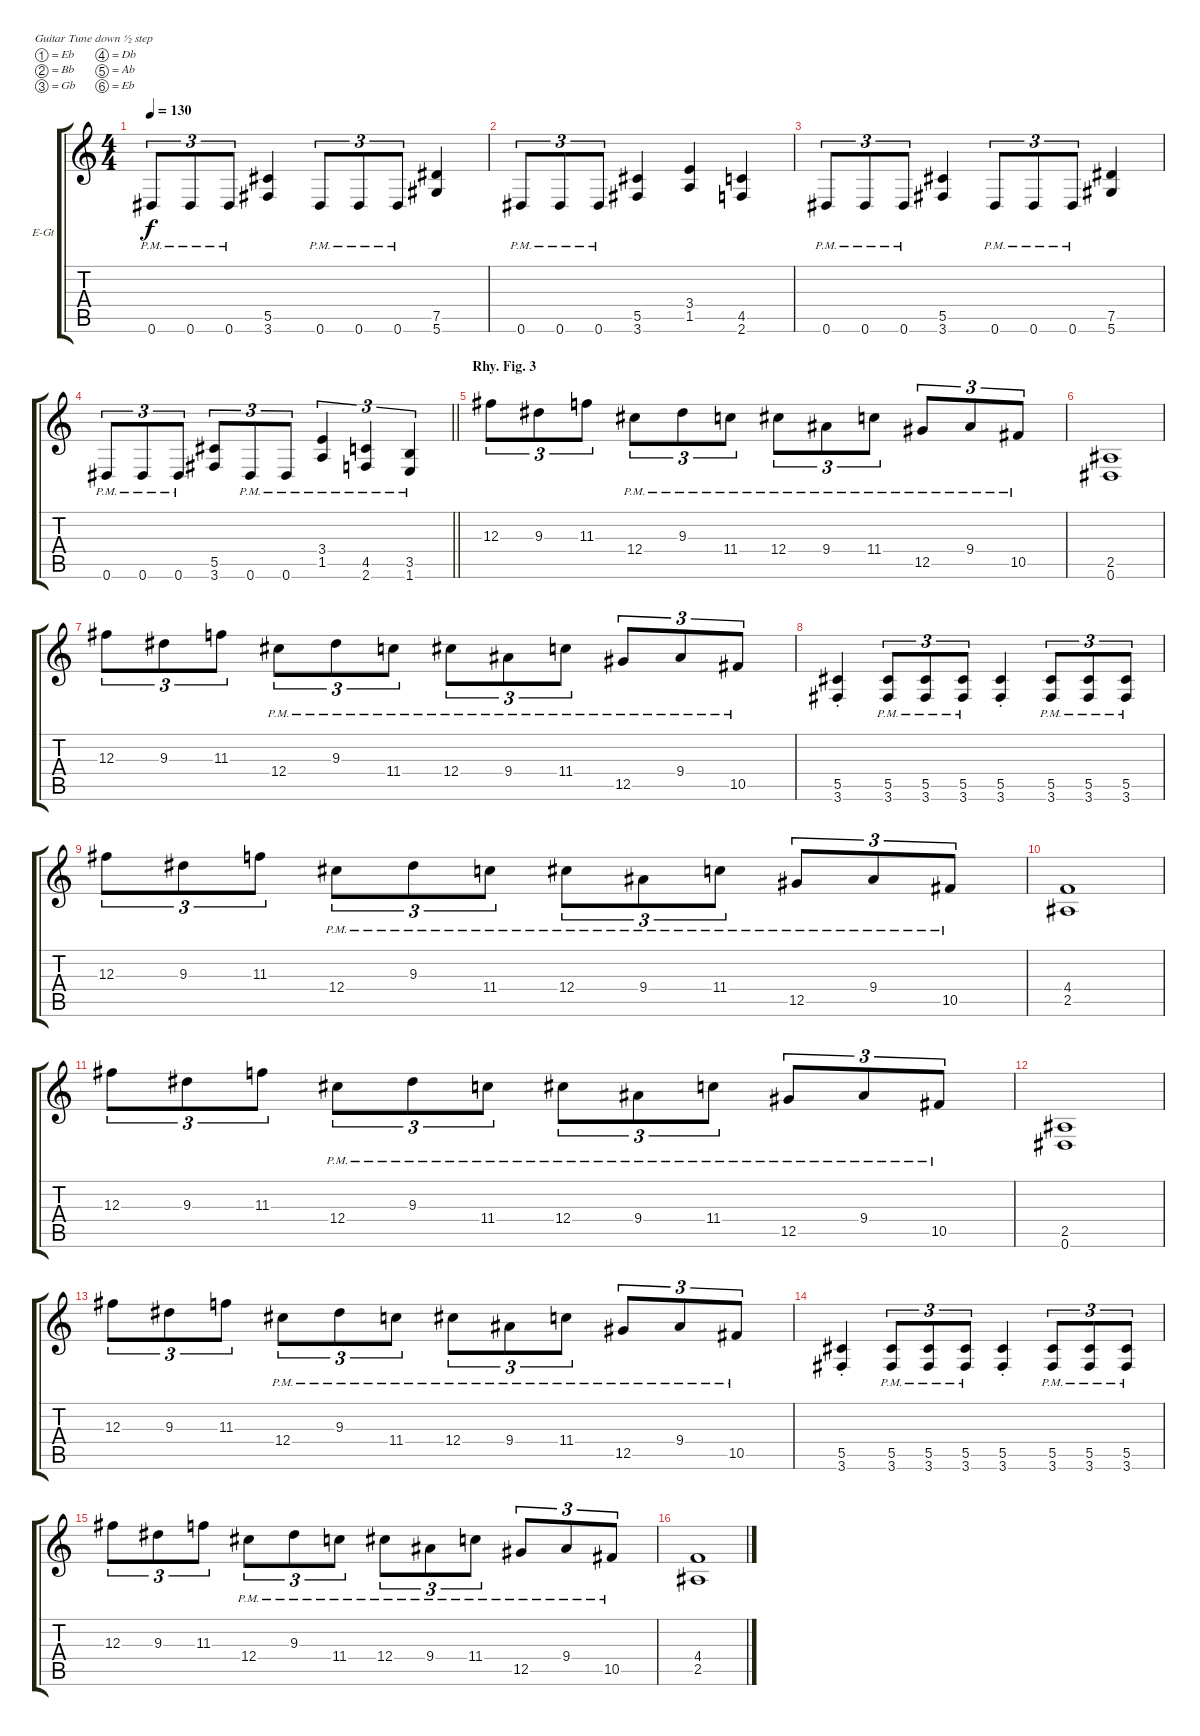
\bracketExtendMode groupsimilarinstruments
\firstSystemTrackNameOrientation horizontal
\otherSystemsTrackNameOrientation horizontal
\track ("Rhythm Guitar" "E-Gt") {instrument distortionguitar}
\staff {score tabs}
\tuning (Eb4 Bb3 Gb3 Db3 Ab2 Eb2)
\ts (4 4)
\tempo 130
\clef g2
\scale
0.333333
\ks c
0.6{pm}.8{tu (3 2) dy f} 0.6{pm}.8{tu (3 2)} 0.6{pm}.8{tu (3 2)} (5.5 3.6).4 0.6{pm}.8{tu (3 2)} 0.6{pm}.8{tu (3 2)} 0.6{pm}.8{tu (3 2)} (7.5 5.6).4 |
\scale
0.333333 0.6{pm}.8{tu (3 2)} 0.6{pm}.8{tu (3 2)} 0.6{pm}.8{tu (3 2)} (5.5 3.6).4 (3.4 1.5).4 (4.5 2.6).4 |
\scale
0.333333 0.6{pm}.8{tu (3 2)} 0.6{pm}.8{tu (3 2)} 0.6{pm}.8{tu (3 2)} (5.5 3.6).4 0.6{pm}.8{tu (3 2)} 0.6{pm}.8{tu (3 2)} 0.6{pm}.8{tu (3 2)} (7.5 5.6).4 |
\scale
0.333333
\barLineRight lightlight
0.6{pm}.8{tu (3 2)} 0.6{pm}.8{tu (3 2)} 0.6{pm}.8{tu (3 2)} (5.5 3.6).8{tu (3 2)} 0.6{pm}.8{tu (3 2)} 0.6{pm}.8{tu (3 2)} (3.4{pm} 1.5{pm}).4{tu (3 2)} (4.5{pm} 2.6{pm}).4{tu (3 2)} (3.5{pm} 1.6{pm}).4{tu (3 2)} |
\section ("" "Rhy. Fig. 3")
\scale
0.333333 12.3.8{tu (3 2)} 9.3.8{tu (3 2)} 11.3.8{tu (3 2)} 12.4{pm}.8{tu (3 2)} 9.3{pm}.8{tu (3 2)} 11.4{pm}.8{tu (3 2)} 12.4{pm}.8{tu (3 2)} 9.4{pm}.8{tu (3 2)} 11.4{pm}.8{tu (3 2)} 12.5{pm}.8{tu (3 2)} 9.4{pm}.8{tu (3 2)} 10.5{pm}.8{tu (3 2)} |
\scale
0.333333 (2.5 0.6).1 |
\scale
0.333333 12.3.8{tu (3 2)} 9.3.8{tu (3 2)} 11.3.8{tu (3 2)} 12.4{pm}.8{tu (3 2)} 9.3{pm}.8{tu (3 2)} 11.4{pm}.8{tu (3 2)} 12.4{pm}.8{tu (3 2)} 9.4{pm}.8{tu (3 2)} 11.4{pm}.8{tu (3 2)} 12.5{pm}.8{tu (3 2)} 9.4{pm}.8{tu (3 2)} 10.5{pm}.8{tu (3 2)} |
\scale
0.333333 (5.5{st} 3.6{st}).4 (5.5{pm} 3.6{pm}).8{tu (3 2)} (5.5{pm} 3.6{pm}).8{tu (3 2)} (5.5{pm} 3.6{pm}).8{tu (3 2)} (5.5{st} 3.6{st}).4 (5.5{pm} 3.6{pm}).8{tu (3 2)} (5.5{pm} 3.6{pm}).8{tu (3 2)} (5.5{pm} 3.6{pm}).8{tu (3 2)} |
\scale
0.333333 12.3.8{tu (3 2)} 9.3.8{tu (3 2)} 11.3.8{tu (3 2)} 12.4{pm}.8{tu (3 2)} 9.3{pm}.8{tu (3 2)} 11.4{pm}.8{tu (3 2)} 12.4{pm}.8{tu (3 2)} 9.4{pm}.8{tu (3 2)} 11.4{pm}.8{tu (3 2)} 12.5{pm}.8{tu (3 2)} 9.4{pm}.8{tu (3 2)} 10.5{pm}.8{tu (3 2)} |
\scale
0.333333 (4.4 2.5).1 |
\scale
0.333333 12.3.8{tu (3 2)} 9.3.8{tu (3 2)} 11.3.8{tu (3 2)} 12.4{pm}.8{tu (3 2)} 9.3{pm}.8{tu (3 2)} 11.4{pm}.8{tu (3 2)} 12.4{pm}.8{tu (3 2)} 9.4{pm}.8{tu (3 2)} 11.4{pm}.8{tu (3 2)} 12.5{pm}.8{tu (3 2)} 9.4{pm}.8{tu (3 2)} 10.5{pm}.8{tu (3 2)} |
\scale
0.333333 (2.5 0.6).1 |
\scale
0.333333 12.3.8{tu (3 2)} 9.3.8{tu (3 2)} 11.3.8{tu (3 2)} 12.4{pm}.8{tu (3 2)} 9.3{pm}.8{tu (3 2)} 11.4{pm}.8{tu (3 2)} 12.4{pm}.8{tu (3 2)} 9.4{pm}.8{tu (3 2)} 11.4{pm}.8{tu (3 2)} 12.5{pm}.8{tu (3 2)} 9.4{pm}.8{tu (3 2)} 10.5{pm}.8{tu (3 2)} |
\scale
0.333333 (5.5{st} 3.6{st}).4 (5.5{pm} 3.6{pm}).8{tu (3 2)} (5.5{pm} 3.6{pm}).8{tu (3 2)} (5.5{pm} 3.6{pm}).8{tu (3 2)} (5.5{st} 3.6{st}).4 (5.5{pm} 3.6{pm}).8{tu (3 2)} (5.5{pm} 3.6{pm}).8{tu (3 2)} (5.5{pm} 3.6{pm}).8{tu (3 2)} |
\scale
0.333333 12.3.8{tu (3 2)} 9.3.8{tu (3 2)} 11.3.8{tu (3 2)} 12.4{pm}.8{tu (3 2)} 9.3{pm}.8{tu (3 2)} 11.4{pm}.8{tu (3 2)} 12.4{pm}.8{tu (3 2)} 9.4{pm}.8{tu (3 2)} 11.4{pm}.8{tu (3 2)} 12.5{pm}.8{tu (3 2)} 9.4{pm}.8{tu (3 2)} 10.5{pm}.8{tu (3 2)} |
\scale
0.333333 (4.4 2.5).1
